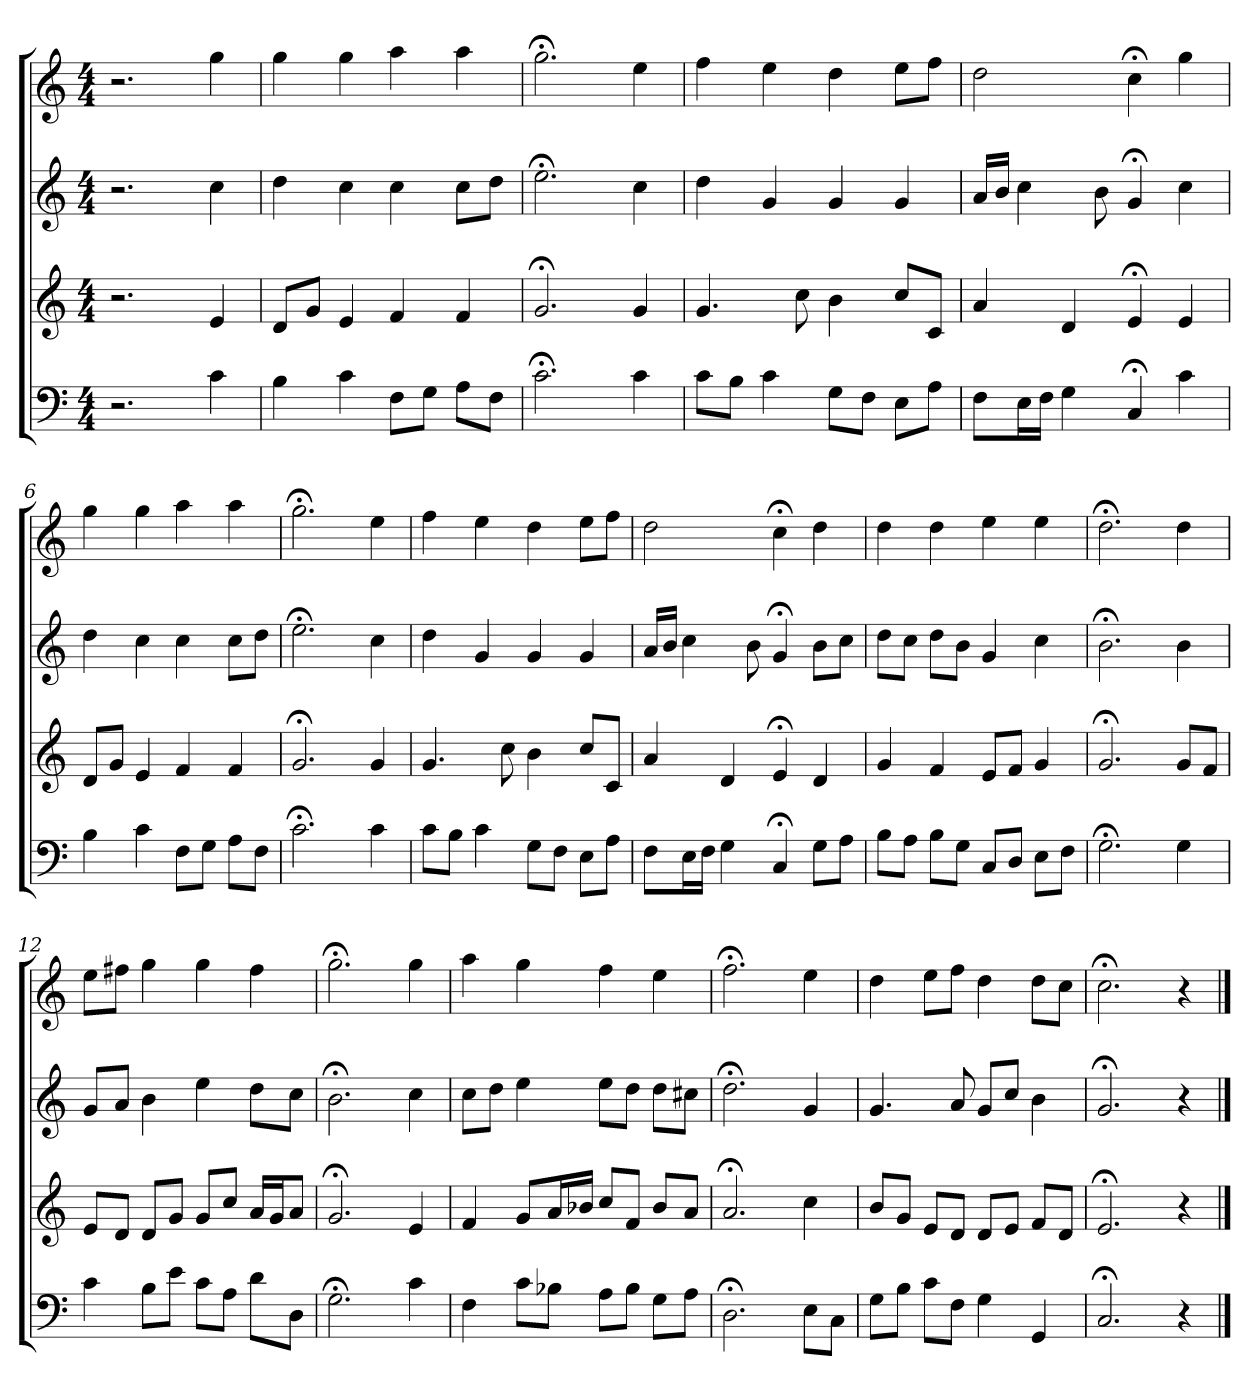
**kern	**kern	**kern	**kern
*part4	*part3	*part2	*part1
*staff4	*staff3	*staff2	*staff1
*clefF4	*clefG2	*clefG2	*clefG2
*k[]	*k[]	*k[]	*k[]
*C:	*C:	*C:	*C:
*M4/4	*M4/4	*M4/4	*M4/4
=1	=1	=1	=1
2.r	2.r	2.r	2.r
4c	4e	4cc	4gg
=2	=2	=2	=2
4B	8d/L	4dd	4gg
.	8g/J	.	.
4c	4e	4cc	4gg
8F\L	4f	4cc	4aa
8G\J	.	.	.
8A\L	4f	8cc\L	4aa
8F\J	.	8dd\J	.
=3	=3	=3	=3
2.c;<	2.g;<	2.ee;<	2.gg;<
4c	4g	4cc	4ee
=4	=4	=4	=4
8c\L	4.g	4dd	4ff
8B\J	.	.	.
4c	.	4g	4ee
.	8cc	.	.
8G\L	4b	4g	4dd
8F\J	.	.	.
8E\L	8cc/L	4g	8ee\L
8A\J	8c/J	.	8ff\J
=5	=5	=5	=5
8F\L	4a	16a/LL	2dd
.	.	16b/JJ	.
16E\L	.	4cc	.
16F\JJ	.	.	.
4G	4d	.	.
.	.	8b	.
4C;<	4e;<	4g;<	4cc;<
4c	4e	4cc	4gg
=6	=6	=6	=6
4B	8d/L	4dd	4gg
.	8g/J	.	.
4c	4e	4cc	4gg
8F\L	4f	4cc	4aa
8G\J	.	.	.
8A\L	4f	8cc\L	4aa
8F\J	.	8dd\J	.
=7	=7	=7	=7
2.c;<	2.g;<	2.ee;<	2.gg;<
4c	4g	4cc	4ee
=8	=8	=8	=8
8c\L	4.g	4dd	4ff
8B\J	.	.	.
4c	.	4g	4ee
.	8cc	.	.
8G\L	4b	4g	4dd
8F\J	.	.	.
8E\L	8cc/L	4g	8ee\L
8A\J	8c/J	.	8ff\J
=9	=9	=9	=9
8F\L	4a	16a/LL	2dd
.	.	16b/JJ	.
16E\L	.	4cc	.
16F\JJ	.	.	.
4G	4d	.	.
.	.	8b	.
4C;<	4e;<	4g;<	4cc;<
8G\L	4d	8b\L	4dd
8A\J	.	8cc\J	.
=10	=10	=10	=10
8B\L	4g	8dd\L	4dd
8A\J	.	8cc\J	.
8B\L	4f	8dd\L	4dd
8G\J	.	8b\J	.
8C/L	8e/L	4g	4ee
8D/J	8f/J	.	.
8E\L	4g	4cc	4ee
8F\J	.	.	.
=11	=11	=11	=11
2.G;<	2.g;<	2.b;<	2.dd;<
4G	8g/L	4b	4dd
.	8f/J	.	.
=12	=12	=12	=12
4c	8e/L	8g/L	8ee\L
.	8d/J	8a/J	8ff#X\J
8B\L	8d/L	4b	4gg
8e\J	8g/J	.	.
8c\L	8g/L	4ee	4gg
8A\J	8cc/J	.	.
8d\L	16a/LL	8dd\L	4ff#
.	16g/J	.	.
8D\J	8a/J	8cc\J	.
=13	=13	=13	=13
2.G;<	2.g;<	2.b;<	2.gg;<
4c	4e	4cc	4gg
=14	=14	=14	=14
4F	4f	8cc\L	4aa
.	.	8dd\J	.
8c\L	8g/L	4ee	4gg
8B-X\J	16a/L	.	.
.	16b-X/JJ	.	.
8A\L	8cc/L	8ee\L	4ff
8B-\J	8f/J	8dd\J	.
8G\L	8b-/L	8dd\L	4ee
8A\J	8a/J	8cc#X\J	.
=15	=15	=15	=15
2.D;<	2.a;<	2.dd;<	2.ff;<
8E\L	4cc	4g	4ee
8C\J	.	.	.
=16	=16	=16	=16
8G\L	8b/L	4.g	4dd
8B\J	8g/J	.	.
8c\L	8e/L	.	8ee\L
8F\J	8d/J	8a	8ff\J
4G	8d/L	8g/L	4dd
.	8e/J	8cc/J	.
4GG	8f/L	4b	8dd\L
.	8d/J	.	8cc\J
=17	=17	=17	=17
2.C;<	2.e;<	2.g;<	2.cc;<
4r	4r	4r	4r
==	==	==	==
*-	*-	*-	*-
